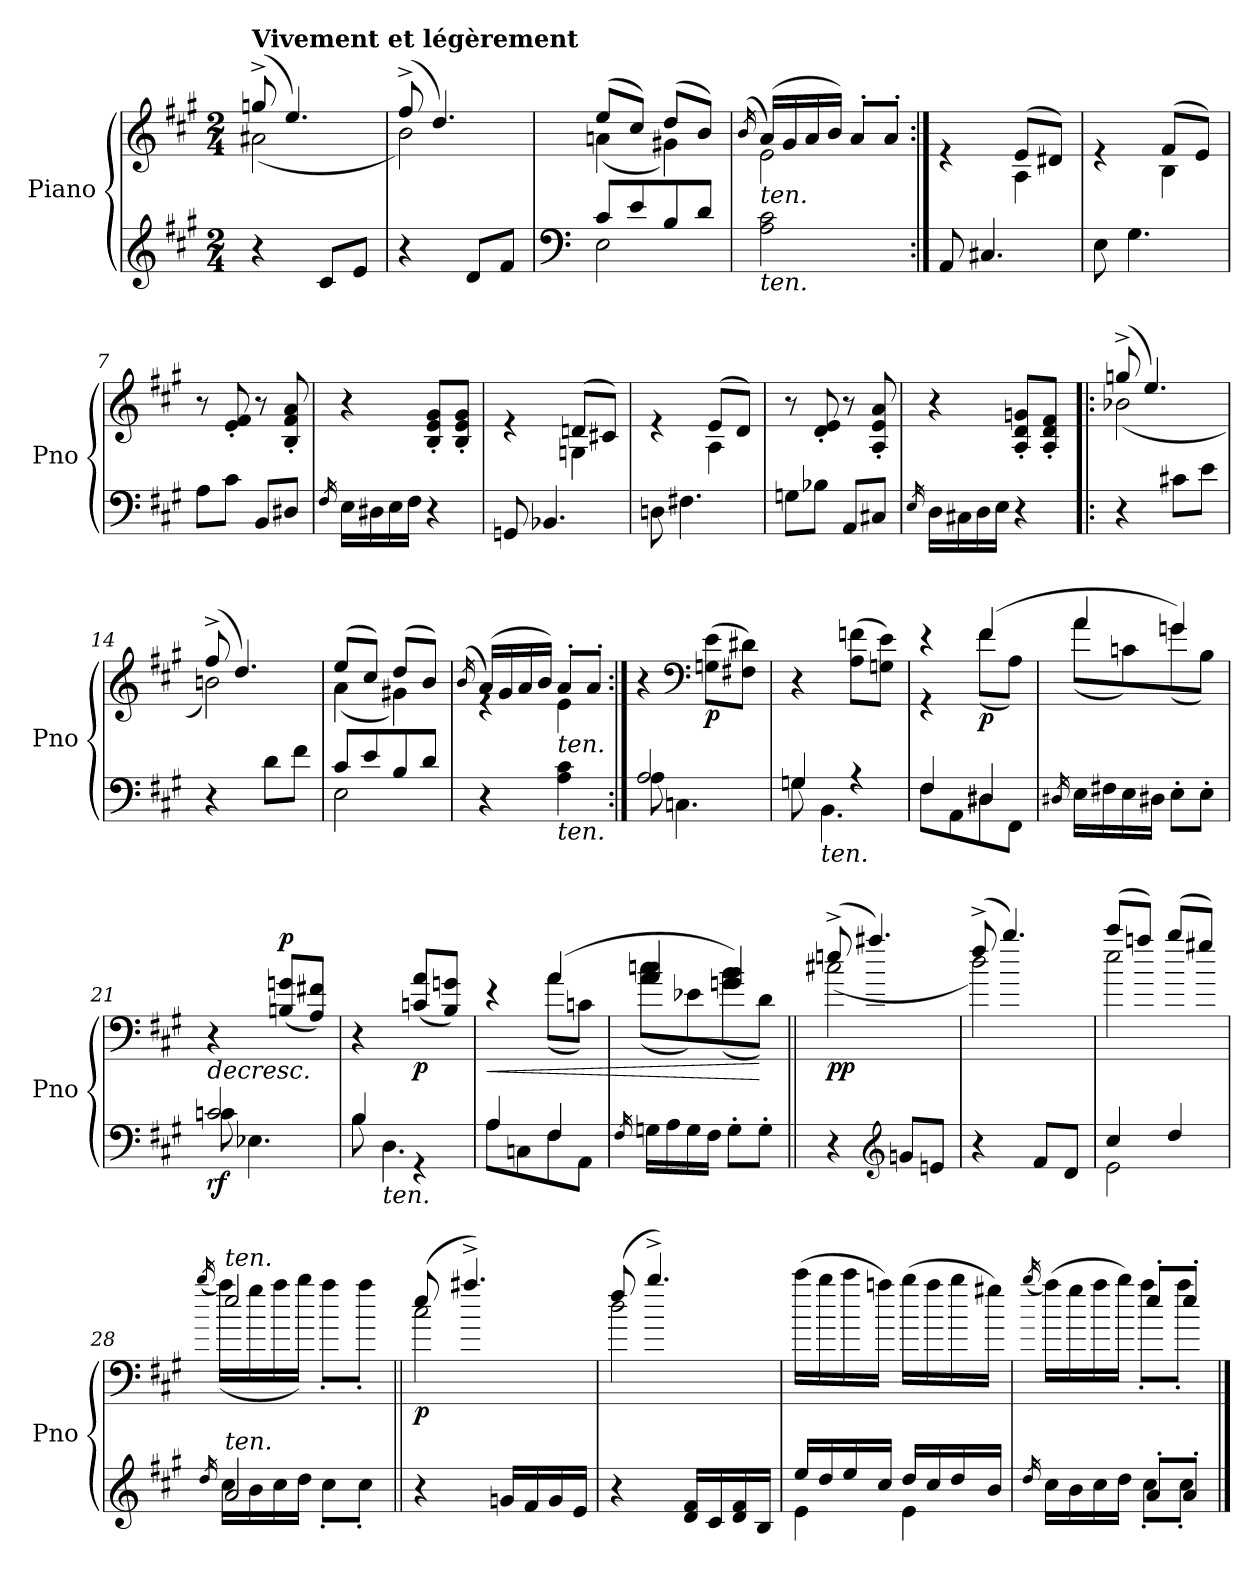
**kern	**kern	**dynam
*part1	*part1	*part1
*staff2	*staff1	*staff1/2
*I"Piano	*	*
*I'Pno	*	*
*clefG2	*clefG2	*
*k[f#c#g#]	*k[f#c#g#]	*
*M2/4	*M2/4	*
=1	=1	=1
*	*^	*
!	!LO:TX:a:B:t=Vivement et légèrement	!	!
!	!	!	!LO:DY:b
!	!	!	!LO:DY:n=1:a
4r	(8ggn^/	(2a#X\	p other-dynamics
.	4.ee/)	.	.
8c#/L	.	.	.
8e/J	.	.	.
=2	=2	=2	=2
4r	(8ff#^/	2b\)	.
.	4.dd/)	.	.
8d/L	.	.	.
8f#/J	.	.	.
=3	=3	=3	=3
*clefF4	*	*	*
*^	*	*	*
8c#/L	2E\	(8ee/L	(4an\	.
8e/	.	8cc#/J)	.	.
8B/	.	(8dd/L	4g#X\)	.
8d/J	.	8b/J)	.	.
*v	*v	*	*	*
=4	=4	=4	=4
.	(16qb/	.	.
!	!LO:TX:b:i:t=ten.	!	!
!LO:TX:b:i:t=ten.	!	!	!
2A\ 2c#\	(16a/LL)	2e\	.
.	16g#/	.	.
.	16a/	.	.
.	16b/JJ)	.	.
.	8a'/L	.	.
.	8a'/J	.	.
=5:|!	=5:|!	=5:|!	=5:|!
!	!	!	!LO:DY:b
8AA/	4re	4ryy	other-dynamics
4.C#X/	.	.	.
.	(8e/L	4A\	.
.	8d#X/J)	.	.
=6	=6	=6	=6
8E\	4re	4ryy	.
4.G#\	.	.	.
.	(8f#/L	4B\	.
.	8e/J)	.	.
*	*v	*v	*
!!LO:LB:g=z
=7	=7	=7
8A\L	8r	.
8c#\J	8e/' 8f#/'	.
8BB/L	8r	.
8D#X/J	8B/' 8f#/' 8a/'	.
=8	=8	=8
16qF#/	.	.
16E\LL	4r	.
16D#X\	.	.
16E\	.	.
16F#\JJ	.	.
4r	8B/' 8e/' 8g#/'L	.
.	8B/' 8e/' 8g#/'J	.
=9	=9	=9
*	*^	*
8GGn/	4re	4ryy	.
4.BB-X/	.	.	.
.	(8dn/L	4Gn\	.
.	8c#X/J)	.	.
=10	=10	=10	=10
8Dn\	4re	4ryy	.
4.F#X\	.	.	.
.	(8e/L	4A\	.
.	8d/J)	.	.
*	*v	*v	*
=11	=11	=11
8Gn\L	8r	.
8B-X\J	8d/' 8e/'	.
8AA/L	8r	.
8C#X/J	8A/' 8e/' 8a/'	.
!!LO:LB:g=z
=12	=12	=12
16qE/	.	.
16D\LL	4r	.
16C#X\	.	.
16D\	.	.
16E\JJ	.	.
4r	8A/' 8d/' 8gn/'L	.
.	8A/' 8d/' 8f#/'J	.
=13!|:	=13!|:	=13!|:
*	*^	*
4r	(8ggn^/	(2b-X\	.
.	4.ee/)	.	.
8c#X\L	.	.	.
8e\J	.	.	.
=14	=14	=14	=14
4r	(8ff#^/	2bn\)	.
.	4.dd/)	.	.
8d\L	.	.	.
8f#\J	.	.	.
=15	=15	=15	=15
*^	*	*	*
8c#/L	2E\	(8ee/L	(4a\	.
8e/	.	8cc#/J)	.	.
8B/	.	(8dd/L	4g#X\)	.
8d/J	.	8b/J)	.	.
*v	*v	*	*	*
=16	=16	=16	=16
.	(16qb/	.	.
4r	(16a/LL)	4re	.
.	16g#/	.	.
.	16a/	.	.
.	16b/JJ)	.	.
!	!LO:TX:b:i:t=ten.	!	!
!LO:TX:b:i:t=ten.	!	!	!
4A\ 4c#\	8a'/L	4e\	.
.	8a'/J	.	.
*	*v	*v	*
!!LO:LB:g=z
=17:|!	=17:|!	=17:|!
*^	*	*
!	!	!	!LO:DY:b=2
2A/	8A\	4r	other-dynamics
.	4.Cn\	.	.
*	*	*clefF4	*
!	!	!	!LO:DY:b
.	.	(8Gn\ 8e\L	p
.	.	8F#X\ 8d#X\J)	.
=18	=18	=18	=18
4Gn/	8G\	4r	.
!	!LO:TX:b:i:t=ten.	!	!
.	4.BB\	.	.
4r	.	(8A\ 8fn\L	.
.	.	8Gn\ 8e\J)	.
=19	=19	=19	=19
*	*	*^	*
4F#/	8F#\L	4r	4r	.
.	8AA\	.	.	.
!	!	!	!	!LO:DY:b
4D#X/	8D#\	(4f#/	(8f#\L	p
.	8FF#\J	.	8A\J)	.
*v	*v	*	*	*
=20	=20	=20	=20
16qD#X/	.	.	.
*	*clefG2	*	*
16E\LL	4a/	(8a\L	.
16F#X\	.	.	.
16E\	.	8cn\)	.
16D#\JJ	.	.	.
8E'\L	4gn/)	(8g\	.
8E'\J	.	8B\J)	.
=21	=21	=21	=21
*^	*	*	*
!	!	!	!	!LO:HP:b
!	!	!	!	!LO:DY:n=1:b=2
*	*	*v	*v	*
2cn/	8c\	4r	> rf
.	4.E-X\	.	.
!	!	!	!LO:DY:n=2:a
.	.	(8Bn/ 8gn/L	p
.	.	8A/ 8f#X/J)	.
!!LO:PB:g=z
=22	=22	=22	=22
4B/	8B\	4r	.
!	!LO:TX:b:i:t=ten.	!	!
.	4.D\	.	.
!	!	!	!LO:DY:n=1:b
4rGG	.	(8cn/ 8a/L	] p
.	.	8B/ 8gn/J)	.
=23	=23	=23	=23
!	!	!	!LO:HP:b
*	*	*^	*
4A/	8A\L	4re	4ryy	<
.	8Cn\	.	.	.
4F#/	8F#\	(4a/	(8a\L	.
.	8AA\J	.	8cn\J)	.
*v	*v	*	*	*
=24	=24	=24	=24
16qF#/	.	.	.
16Gn\LL	4a/ 4ccn/	(8a\ 8cc\L	.
16A\	.	.	.
16G\	.	8e-X\)	.
16F#\JJ	.	.	.
8G'\L	4gn/ 4b/)	(8g\ 8b\	.
8G'\J	.	8d\J)	[
=25||	=25||	=25||	=25||
!	!	!	!LO:DY:b
4r	(8een^/	(2cc#X\	pp
.	4.aa#X/)	.	.
*clefG2	*	*	*
8gn/L	.	.	.
8en/J	.	.	.
=26	=26	=26	=26
4r	(8ff#^/	2dd\)	.
.	4.bb/)	.	.
8f#/L	.	.	.
8d/J	.	.	.
=27	=27	=27	=27
*^	*	*	*
4cc#/	2e\	(8ccc#/L	2ee\	.
.	.	8aan/J)	.	.
4dd/	.	(8bb/L	.	.
.	.	8gg#X/J)	.	.
!!LO:LB:g=z	!!
=28	=28	=28	=28	=28
.	16qdd/	.	(16qbb/	.
!	!	!LO:TX:a:i:t=ten.	!	!
!LO:TX:a:i:t=ten.	!	!	!	!
2a/	16cc#\LL	2ee/	(>16aa\LL)	.
.	16b\	.	16gg#\	.
.	16cc#\	.	16aa\	.
.	16dd\JJ	.	16bb\JJ)	.
.	8cc#'\L	.	8aa'\L	.
.	8cc#'\J	.	8aa'\J	.
=29||	=29||	=29||	=29||	=29||
!	!	!	!	!LO:DY:b
*v	*v	*	*	*
4r	(8ee/	2cc#\	p
.	4.aa#X^/)	.	.
16gn/LL	.	.	.
16f#/	.	.	.
16g/	.	.	.
16e/JJ	.	.	.
=30	=30	=30	=30
4r	(8ff#/	2dd\	.
.	4.bb^/)	.	.
16d/ 16f#/LL	.	.	.
16c#/	.	.	.
16d/ 16f#/	.	.	.
16B/JJ	.	.	.
*	*v	*v	*
=31	=31	=31
*^	*	*
16ee/LL	4e\	(16ccc#\LL	.
16dd/	.	16bb\	.
16ee/	.	16ccc#\	.
16cc#/JJ	.	16aan\JJ)	.
16dd/LL	4e\	(16bb\LL	.
16cc#/	.	16aa\	.
16dd/	.	16bb\	.
16b/JJ	.	16gg#X\JJ)	.
=32	=32	=32	=32
16qdd/	.	(16qbb/	.
*	*	*^	*
16cc#\LL	4ryy	(>16aa\LL)	4ryy	.
16b\	.	16gg#\	.	.
16cc#\	.	16aa\	.	.
16dd\JJ	.	16bb\JJ)	.	.
8a'/L	8cc#'\L	8ee'/L	8aa'\L	.
8a'/J	8cc#'\J	8ee'/J	8aa'\J	.
*v	*v	*	*	*
*	*v	*v	*
==	==	==
*-	*-	*-
